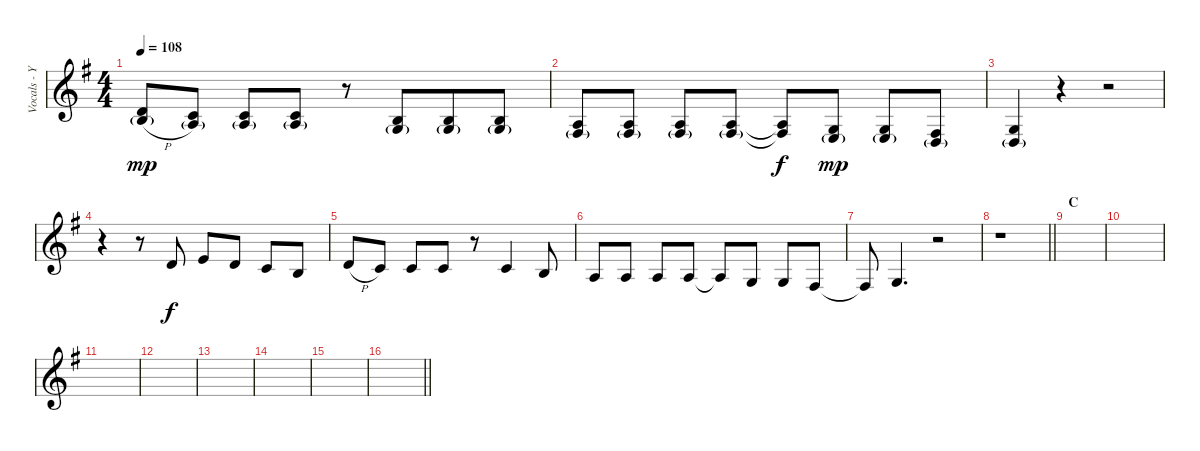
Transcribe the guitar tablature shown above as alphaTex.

\track ("Vocals - Yasu" "Vocals - Y") {instrument lead6voice}
\staff {score}
\tuning (E4 B3 G3 D3 A2 E2) {hide}
\ts (4 4)
\tempo 108
\clef g2
\ks g
(3.2{h} 4.3{h g}).8{dy mp} (1.2 2.3{g}).8 (1.2 2.3{g}).8 (1.2 2.3{g}).8 r.8 (0.2 0.3{g}).8{beam merge} (0.2 0.3{g}).8 (0.2 0.3{g}).8 |
(2.3 4.4{g}).8 (2.3 4.4{g}).8 (2.3 4.4{g}).8 (2.3 4.4{g}).8 (2.3{t} 4.4{t}).8{dy f} (0.3 2.4{g}).8{dy mp} (0.3 2.4{g}).8 (4.4 5.5{g}).8 |
(0.3 5.5{g}).4 r.4 r.2 |
r.4 r.8 3.2.8{dy f} 0.1.8 3.2.8 1.2.8 0.2.8 |
3.2{h}.8 1.2.8 1.2.8 1.2.8 r.8 1.2.4 0.2.8 |
2.3.8 2.3.8 2.3.8 2.3.8 2.3{t}.8 0.3.8 0.3.8 4.4.8 |
4.4{t}.8 0.3.4{d} r.2 |
\barLineRight lightlight
r.1 |
\section ("" "C")
|
|
|
|
|
|
|
\barLineRight lightlight
